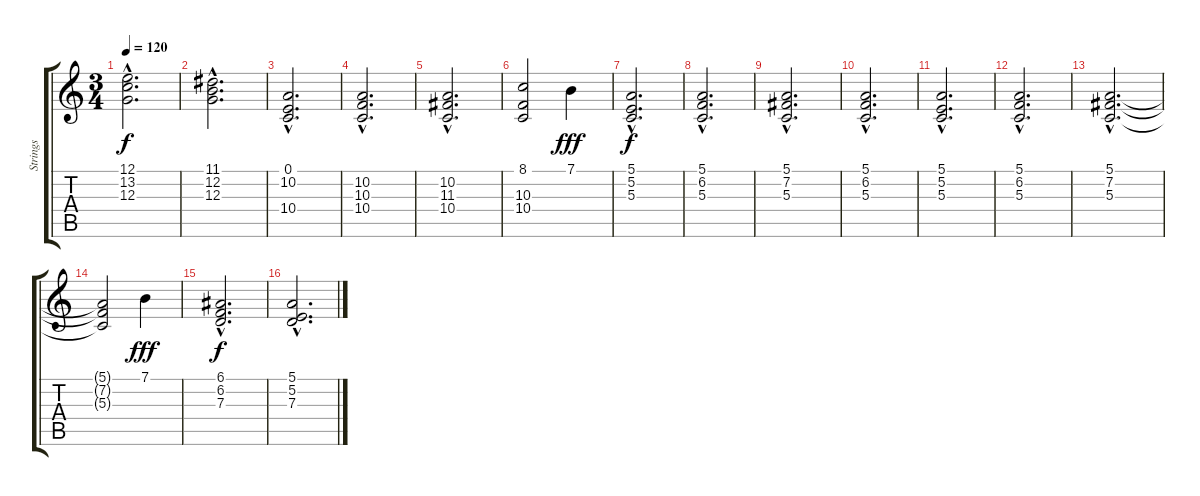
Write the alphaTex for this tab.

\track ("Strings" "Strings") {instrument stringensemble2}
\staff {score tabs}
\tuning (E4 B3 G3 D3 A2 E2) {hide}
\ts (3 4)
\tempo 120
\clef g2
\ks c
(12.1{hac} 13.2{hac} 12.3{hac}).2{d dy f} |
(11.1{hac} 12.2{hac} 12.3{hac}).2{d} |
(0.1{hac} 10.2{hac} 10.4{hac}).2{d} |
(10.2{hac} 10.3{hac} 10.4{hac}).2{d} |
(10.2{hac} 11.3{hac} 10.4{hac}).2{d} |
(8.1 10.3 10.4).2 7.1.4{dy fff} |
(5.1{hac} 5.2{hac} 5.3{hac}).2{d dy f} |
(5.1{hac} 6.2{hac} 5.3{hac}).2{d} |
(5.1{hac} 7.2{hac} 5.3{hac}).2{d} |
(5.1{hac} 6.2{hac} 5.3{hac}).2{d} |
(5.1{hac} 5.2{hac} 5.3{hac}).2{d} |
(5.1{hac} 6.2{hac} 5.3{hac}).2{d} |
(5.1{hac} 7.2{hac} 5.3{hac}).2{d} |
(5.1{t} 7.2{t} 5.3{t}).2 7.1.4{dy fff} |
(6.1{hac} 6.2{hac} 7.3{hac}).2{d dy f} |
(5.1{hac} 5.2{hac} 7.3{hac}).2{d}
